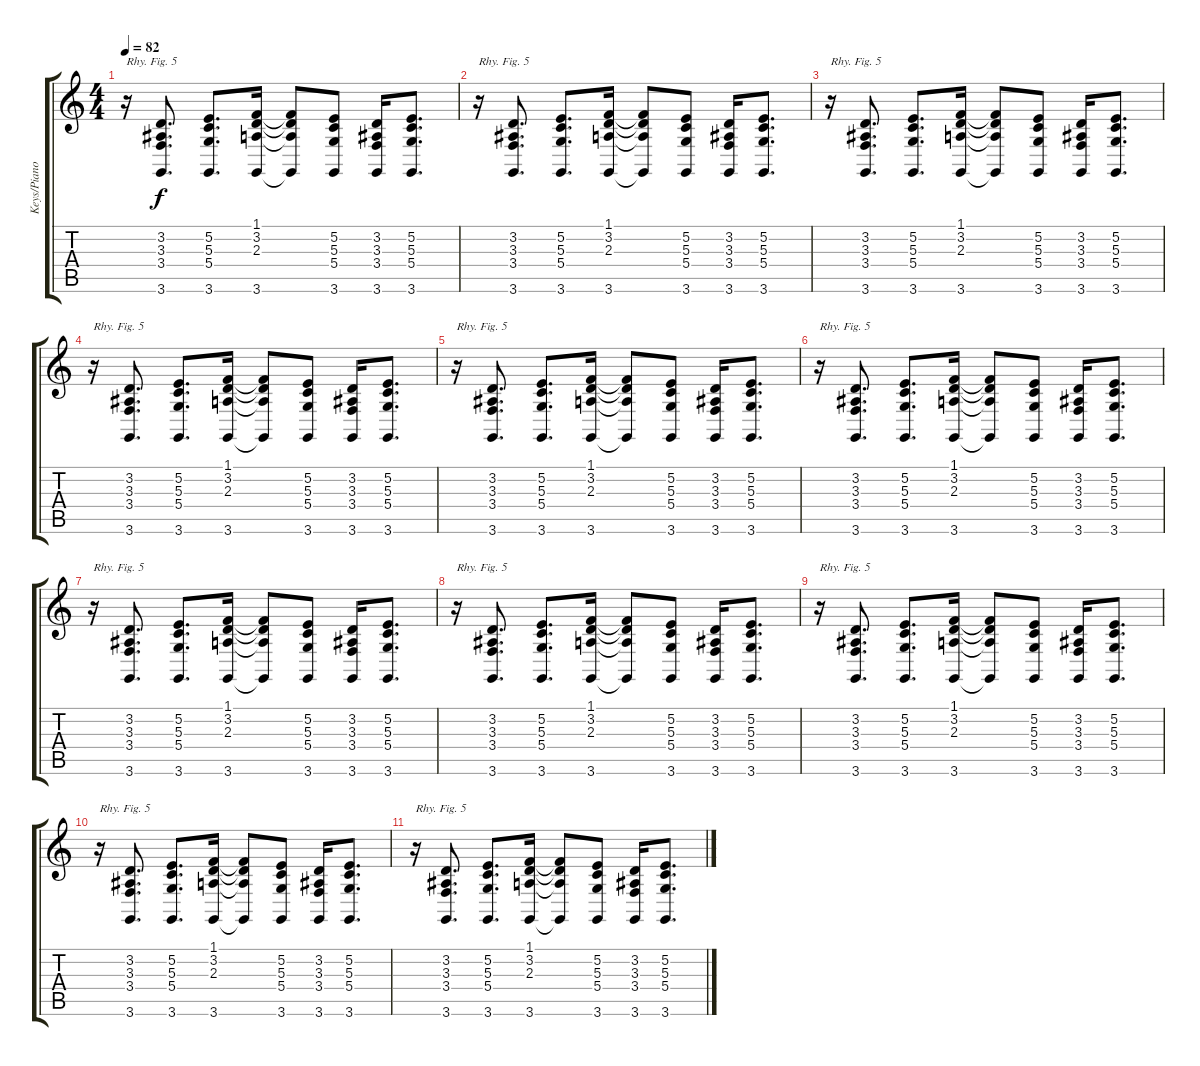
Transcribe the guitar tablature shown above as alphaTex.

\track ("Keys/Piano" "Keys/Piano") {instrument acousticgrandpiano}
\staff {score tabs}
\tuning (E4 B3 G3 D3 A2 E2) {hide}
\ts (4 4)
\tempo 82
\clef g2
\ks c
r.16{txt "Rhy. Fig. 5" dy f} (3.2 3.3 3.4 3.6).8{d} (5.2 5.3 5.4 3.6).8{d} (1.1 3.2 2.3 3.6).16 (1.1{t} 3.2{t} 2.3{t} 3.6{t}).8 (5.2 5.3 5.4 3.6).8 (3.2 3.3 3.4 3.6).16 (5.2 5.3 5.4 3.6).8{d} |
r.16{txt "Rhy. Fig. 5"} (3.2 3.3 3.4 3.6).8{d} (5.2 5.3 5.4 3.6).8{d} (1.1 3.2 2.3 3.6).16 (1.1{t} 3.2{t} 2.3{t} 3.6{t}).8 (5.2 5.3 5.4 3.6).8 (3.2 3.3 3.4 3.6).16 (5.2 5.3 5.4 3.6).8{d} |
r.16{txt "Rhy. Fig. 5"} (3.2 3.3 3.4 3.6).8{d} (5.2 5.3 5.4 3.6).8{d} (1.1 3.2 2.3 3.6).16 (1.1{t} 3.2{t} 2.3{t} 3.6{t}).8 (5.2 5.3 5.4 3.6).8 (3.2 3.3 3.4 3.6).16 (5.2 5.3 5.4 3.6).8{d} |
r.16{txt "Rhy. Fig. 5"} (3.2 3.3 3.4 3.6).8{d} (5.2 5.3 5.4 3.6).8{d} (1.1 3.2 2.3 3.6).16 (1.1{t} 3.2{t} 2.3{t} 3.6{t}).8 (5.2 5.3 5.4 3.6).8 (3.2 3.3 3.4 3.6).16 (5.2 5.3 5.4 3.6).8{d} |
r.16{txt "Rhy. Fig. 5"} (3.2 3.3 3.4 3.6).8{d} (5.2 5.3 5.4 3.6).8{d} (1.1 3.2 2.3 3.6).16 (1.1{t} 3.2{t} 2.3{t} 3.6{t}).8 (5.2 5.3 5.4 3.6).8 (3.2 3.3 3.4 3.6).16 (5.2 5.3 5.4 3.6).8{d} |
r.16{txt "Rhy. Fig. 5"} (3.2 3.3 3.4 3.6).8{d} (5.2 5.3 5.4 3.6).8{d} (1.1 3.2 2.3 3.6).16 (1.1{t} 3.2{t} 2.3{t} 3.6{t}).8 (5.2 5.3 5.4 3.6).8 (3.2 3.3 3.4 3.6).16 (5.2 5.3 5.4 3.6).8{d} |
r.16{txt "Rhy. Fig. 5"} (3.2 3.3 3.4 3.6).8{d} (5.2 5.3 5.4 3.6).8{d} (1.1 3.2 2.3 3.6).16 (1.1{t} 3.2{t} 2.3{t} 3.6{t}).8 (5.2 5.3 5.4 3.6).8 (3.2 3.3 3.4 3.6).16 (5.2 5.3 5.4 3.6).8{d} |
r.16{txt "Rhy. Fig. 5"} (3.2 3.3 3.4 3.6).8{d} (5.2 5.3 5.4 3.6).8{d} (1.1 3.2 2.3 3.6).16 (1.1{t} 3.2{t} 2.3{t} 3.6{t}).8 (5.2 5.3 5.4 3.6).8 (3.2 3.3 3.4 3.6).16 (5.2 5.3 5.4 3.6).8{d} |
r.16{txt "Rhy. Fig. 5"} (3.2 3.3 3.4 3.6).8{d} (5.2 5.3 5.4 3.6).8{d} (1.1 3.2 2.3 3.6).16 (1.1{t} 3.2{t} 2.3{t} 3.6{t}).8 (5.2 5.3 5.4 3.6).8 (3.2 3.3 3.4 3.6).16 (5.2 5.3 5.4 3.6).8{d} |
r.16{txt "Rhy. Fig. 5"} (3.2 3.3 3.4 3.6).8{d} (5.2 5.3 5.4 3.6).8{d} (1.1 3.2 2.3 3.6).16 (1.1{t} 3.2{t} 2.3{t} 3.6{t}).8 (5.2 5.3 5.4 3.6).8 (3.2 3.3 3.4 3.6).16 (5.2 5.3 5.4 3.6).8{d} |
r.16{txt "Rhy. Fig. 5"} (3.2 3.3 3.4 3.6).8{d} (5.2 5.3 5.4 3.6).8{d} (1.1 3.2 2.3 3.6).16 (1.1{t} 3.2{t} 2.3{t} 3.6{t}).8 (5.2 5.3 5.4 3.6).8 (3.2 3.3 3.4 3.6).16 (5.2 5.3 5.4 3.6).8{d}
